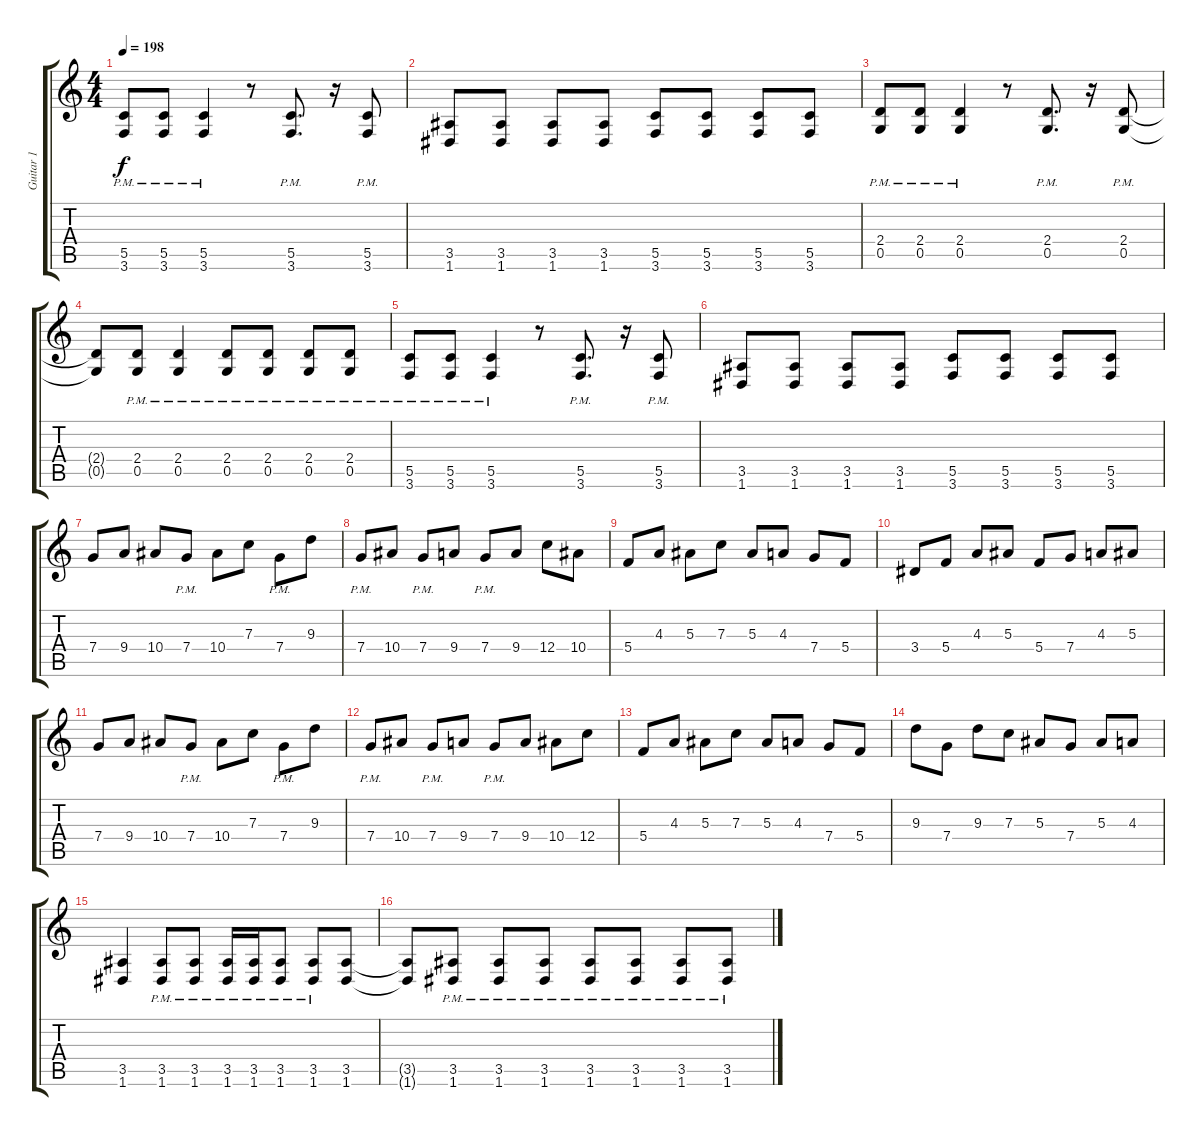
\track ("Guitar 1" "Guitar 1") {instrument distortionguitar}
\staff {score tabs}
\tuning (D4 A3 F3 C3 G2 D2) {hide}
\ts (4 4)
\tempo 198
\clef g2
\ks c
(5.5{pm} 3.6).8{dy f} (5.5{pm} 3.6).8 (5.5{pm} 3.6).4 r.8 (5.5{pm} 3.6).8{d} r.16 (5.5{pm} 3.6).8 |
(3.5 1.6).8 (3.5 1.6).8 (3.5 1.6).8 (3.5 1.6).8 (5.5 3.6).8 (5.5 3.6).8 (5.5 3.6).8 (5.5 3.6).8 |
(2.4{pm} 0.5{pm}).8 (2.4{pm} 0.5{pm}).8 (2.4{pm} 0.5{pm}).4 r.8 (2.4{pm} 0.5{pm}).8{d} r.16 (2.4{pm} 0.5{pm}).8 |
(2.4{t} 0.5{t}).8 (2.4{pm} 0.5{pm}).8 (2.4{pm} 0.5{pm}).4 (2.4{pm} 0.5{pm}).8 (2.4{pm} 0.5{pm}).8 (2.4{pm} 0.5{pm}).8 (2.4{pm} 0.5{pm}).8 |
(5.5{pm} 3.6).8 (5.5{pm} 3.6).8 (5.5{pm} 3.6).4 r.8 (5.5{pm} 3.6).8{d} r.16 (5.5{pm} 3.6).8 |
(3.5 1.6).8 (3.5 1.6).8 (3.5 1.6).8 (3.5 1.6).8 (5.5 3.6).8 (5.5 3.6).8 (5.5 3.6).8 (5.5 3.6).8 |
7.4.8 9.4.8 10.4.8 7.4{pm}.8 10.4.8 7.3.8 7.4{pm}.8 9.3.8 |
7.4{pm}.8 10.4.8 7.4{pm}.8 9.4.8 7.4{pm}.8 9.4.8 12.4.8 10.4.8 |
5.4.8 4.3.8 5.3.8 7.3.8 5.3.8 4.3.8 7.4.8 5.4.8 |
3.4.8 5.4.8 4.3.8 5.3.8 5.4.8 7.4.8 4.3.8 5.3.8 |
7.4.8 9.4.8 10.4.8 7.4{pm}.8 10.4.8 7.3.8 7.4{pm}.8 9.3.8 |
7.4{pm}.8 10.4.8 7.4{pm}.8 9.4.8 7.4{pm}.8 9.4.8 10.4.8 12.4.8 |
5.4.8 4.3.8 5.3.8 7.3.8 5.3.8 4.3.8 7.4.8 5.4.8 |
9.3.8 7.4.8 9.3.8 7.3.8 5.3.8 7.4.8 5.3.8 4.3.8 |
(3.5 1.6).4 (3.5{pm} 1.6{pm}).8 (3.5{pm} 1.6{pm}).8 (3.5{pm} 1.6{pm}).16 (3.5{pm} 1.6{pm}).16 (3.5{pm} 1.6{pm}).8 (3.5{pm} 1.6{pm}).8 (3.5 1.6).8 |
(3.5{t} 1.6{t}).8 (3.5{pm} 1.6{pm}).8 (3.5{pm} 1.6{pm}).8 (3.5{pm} 1.6{pm}).8 (3.5{pm} 1.6{pm}).8 (3.5{pm} 1.6{pm}).8 (3.5{pm} 1.6{pm}).8 (3.5{pm} 1.6{pm}).8
